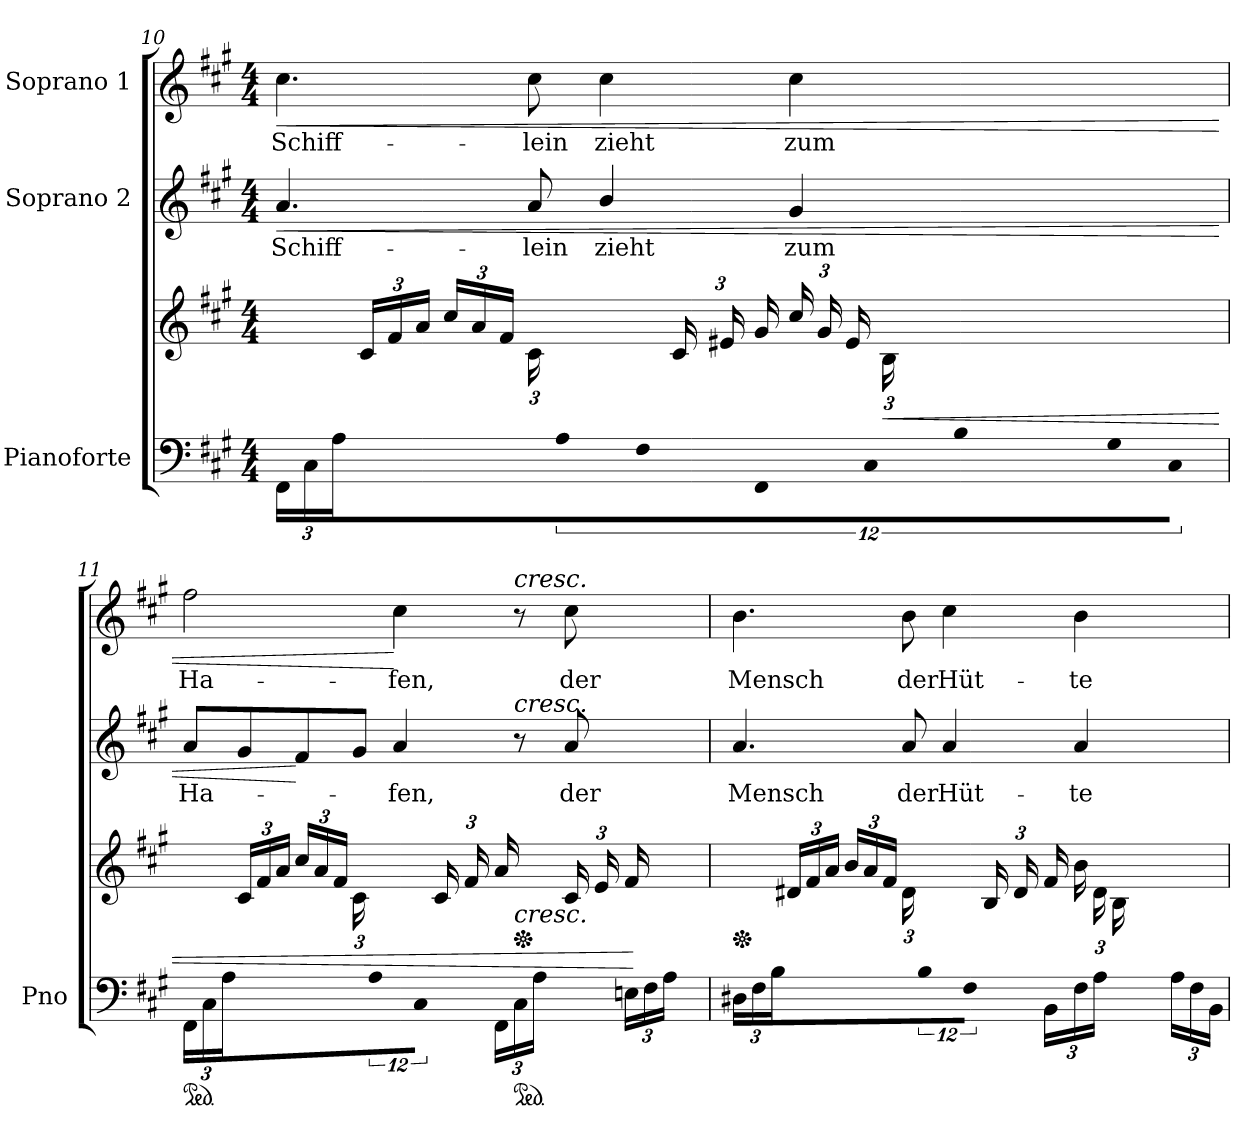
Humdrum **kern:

**kern	**kern	**dynam	**kern	**text	**dynam	**kern	**text	**dynam
*part3	*part3	*part3	*part2	*part2	*part2	*part1	*part1	*part1
*staff4	*staff3	*staff3/4	*staff2	*staff2	*staff2	*staff1	*staff1	*staff1
*I"Pianoforte	*	*	*I"Soprano 2	*	*	*I"Soprano 1	*	*
*I'Pno	*	*	*	*	*	*	*	*
!!LO:LB:g=z
*clefF4	*clefG2	*	*clefG2	*	*	*clefG2	*	*
*k[f#c#g#]	*k[f#c#g#]	*	*k[f#c#g#]	*	*	*k[f#c#g#]	*	*
*M4/4	*M4/4	*	*M4/4	*	*	*M4/4	*	*
=10	=10	=10	=10	=10	=10	=10	=10	=10
*^	*	*	*	*	*	*	*	*
!	!	!	!	!	!LO:LY:b	!LO:HP:b	!	!LO:LY:b	!LO:HP:b
24FF#\LL	1ryy	8ryy	.	4.a/	Schiff-	<	4.cc#\	Schiff-	<
24C#\	.	.	.	.	.	.	.	.	.
24A\JJ	.	.	.	.	.	.	.	.	.
24%7ryy	.	24c#/LL	.	.	.	.	.	.	.
.	.	24f#/	.	.	.	.	.	.	.
.	.	24a/JJ	.	.	.	.	.	.	.
.	.	24cc#/LL	.	.	.	.	.	.	.
.	.	24a/	.	.	.	.	.	.	.
.	.	24f#/JJ	.	.	.	.	.	.	.
*	*	*Xbrackettup	*	*	*	*	*	*	*
!	!	!	!	!	!LO:LY:b	!	!	!LO:LY:b	!
.	.	24c#\LL	.	8a/	-lein	.	8cc#\	-lein	.
24A/	.	24%5ryy	.	.	.	.	.	.	.
24F#/JJ	.	.	.	.	.	.	.	.	.
!	!	!	!	!	!LO:LY:b	!	!	!LO:LY:b	!
24FF#\LL	.	.	.	4b/	zieht	.	4cc#\	zieht	.
24C#\	.	.	.	.	.	.	.	.	.
24B\JJ	.	.	.	.	.	.	.	.	.
*	*	*brackettup	*	*	*	*	*	*	*
24%7ryy	.	24c#/LL	.	.	.	.	.	.	.
.	.	24e#X/	.	.	.	.	.	.	.
.	.	24g#/JJ	.	.	.	.	.	.	.
!	!	!	!	!	!LO:LY:b	!	!	!LO:LY:b	!
.	.	24cc#/LL	.	4g#/	zum	.	4cc#\	zum	.
.	.	24g#/	.	.	.	.	.	.	.
.	.	24e#/JJ	.	.	.	.	.	.	.
*	*	*Xbrackettup	*	*	*	*	*	*	*
!	!	!	!LO:HP:b	!	!	!	!	!	!
.	.	24B\LL	<	.	.	.	.	.	.
24G#/	.	12ryy	.	.	.	.	.	.	.
24C#/JJ	.	.	.	.	.	.	.	.	.
!!LO:PB:g=z
=11	=11	=11	=11	=11	=11	=11	=11	=11	=11
*ped	*	*	*	*	*	*	*	*	*
!	!	!	!	!	!LO:LY:b	!	!	!LO:LY:b	!
24FF#\LL	1ryy	8ryy	.	8a/L	Ha-	.	2ff#\	Ha-	.
24C#\	.	.	.	.	.	.	.	.	.
24A\JJ	.	.	.	.	.	.	.	.	.
*	*	*brackettup	*	*	*	*	*	*	*
24%7ryy	.	24c#/LL	.	8g#/	.	.	.	.	.
.	.	24f#/	.	.	.	.	.	.	.
.	.	24a/JJ	.	.	.	.	.	.	.
.	.	24cc#/LL	.	8f#/	.	[	.	.	.
.	.	24a/	.	.	.	.	.	.	.
.	.	24f#/JJ	.	.	.	.	.	.	.
*	*	*Xbrackettup	*	*	*	*	*	*	*
.	.	24c#\LL	.	8g#/J	.	.	.	.	.
24A\	.	24%5ryy	.	.	.	.	.	.	.
24C#\JJ	.	.	.	.	.	.	.	.	.
!	!	!	!	!	!LO:LY:b	!	!	!LO:LY:b	!
24FF#\LL	.	.	.	4a/	-fen,	.	4cc#\	-fen,	[
24C#\	.	.	.	.	.	.	.	.	.
24A\JJ	.	.	.	.	.	.	.	.	.
*	*	*brackettup	*	*	*	*	*	*	*
8ryy	.	24c#/LL	.	.	.	.	.	.	.
.	.	24f#/	.	.	.	.	.	.	.
.	.	24a/JJ	.	.	.	.	.	.	.
*ped	*	*	*	*	*	*	*	*	*
*Xbrackettup	*	*	*	*	*	*	*	*	*
*	*	*Xped	*	*	*	*	*	*	*
!	!	!	!	!	!	!	!LO:TX:a:i:t=cresc.	!	!
!	!	!	!	!LO:TX:a:i:t=cresc.	!	!	!	!	!
!	!	!LO:TX:b:i:t=cresc.	!	!	!	!	!	!	!
24En\LL	.	8ryy	.	8r	.	.	8r	.	.
24F#\	.	.	.	.	.	.	.	.	.
24A\JJ	.	.	.	.	.	.	.	.	.
!	!	!	!	!	!LO:LY:b	!	!	!LO:LY:b	!
8ryy	.	24c#/LL	.	8a/	der	.	8cc#\	der	.
.	.	24e/	.	.	.	.	.	.	.
.	.	24f#/JJ	.	.	.	.	.	.	.
*v	*v	*	*	*	*	*	*	*	*
.	.	[	.	.	.	.	.	.
!!LO:LB:g=z
=12	=12	=12	=12	=12	=12	=12	=12	=12
*brackettup	*	*	*	*	*	*	*	*
*^	*	*	*	*	*	*	*	*
*	*	*Xped	*	*	*	*	*	*	*
!	!	!	!	!	!LO:LY:b	!	!	!LO:LY:b	!
24D#X\LL	1ryy	8ryy	.	4.a/	Mensch	.	4.b\	Mensch	.
24F#\	.	.	.	.	.	.	.	.	.
24B\JJ	.	.	.	.	.	.	.	.	.
24%7ryy	.	24d#X/LL	.	.	.	.	.	.	.
.	.	24f#/	.	.	.	.	.	.	.
.	.	24a/JJ	.	.	.	.	.	.	.
.	.	24b/LL	.	.	.	.	.	.	.
.	.	24a/	.	.	.	.	.	.	.
.	.	24f#/JJ	.	.	.	.	.	.	.
*	*	*Xbrackettup	*	*	*	*	*	*	*
!	!	!	!	!	!LO:LY:b	!	!	!LO:LY:b	!
.	.	24d#\LL	.	8a/	der	.	8b\	der	.
24B/	.	24%5ryy	.	.	.	.	.	.	.
24F#/JJ	.	.	.	.	.	.	.	.	.
!	!	!	!	!	!LO:LY:b	!	!	!LO:LY:b	!
24BB\LL	.	.	.	4a/	Hüt-	.	4cc#\	Hüt-	.
24F#\	.	.	.	.	.	.	.	.	.
24A\JJ	.	.	.	.	.	.	.	.	.
*	*	*brackettup	*	*	*	*	*	*	*
4ryy	.	24B/LL	.	.	.	.	.	.	.
.	.	24d#/	.	.	.	.	.	.	.
.	.	24f#/JJ	.	.	.	.	.	.	.
*	*	*Xbrackettup	*	*	*	*	*	*	*
!	!	!	!	!	!LO:LY:b	!	!	!LO:LY:b	!
.	.	24b\LL	.	4a/	-te	.	4b\	-te	.
.	.	24d#\	.	.	.	.	.	.	.
.	.	24B\JJ	.	.	.	.	.	.	.
*Xbrackettup	*	*	*	*	*	*	*	*	*
24A\LL	.	8ryy	.	.	.	.	.	.	.
24F#\	.	.	.	.	.	.	.	.	.
24BB\JJ	.	.	.	.	.	.	.	.	.
*v	*v	*	*	*	*	*	*	*	*
=	=	=	=	=	=	=	=	=
*-	*-	*-	*-	*-	*-	*-	*-	*-
